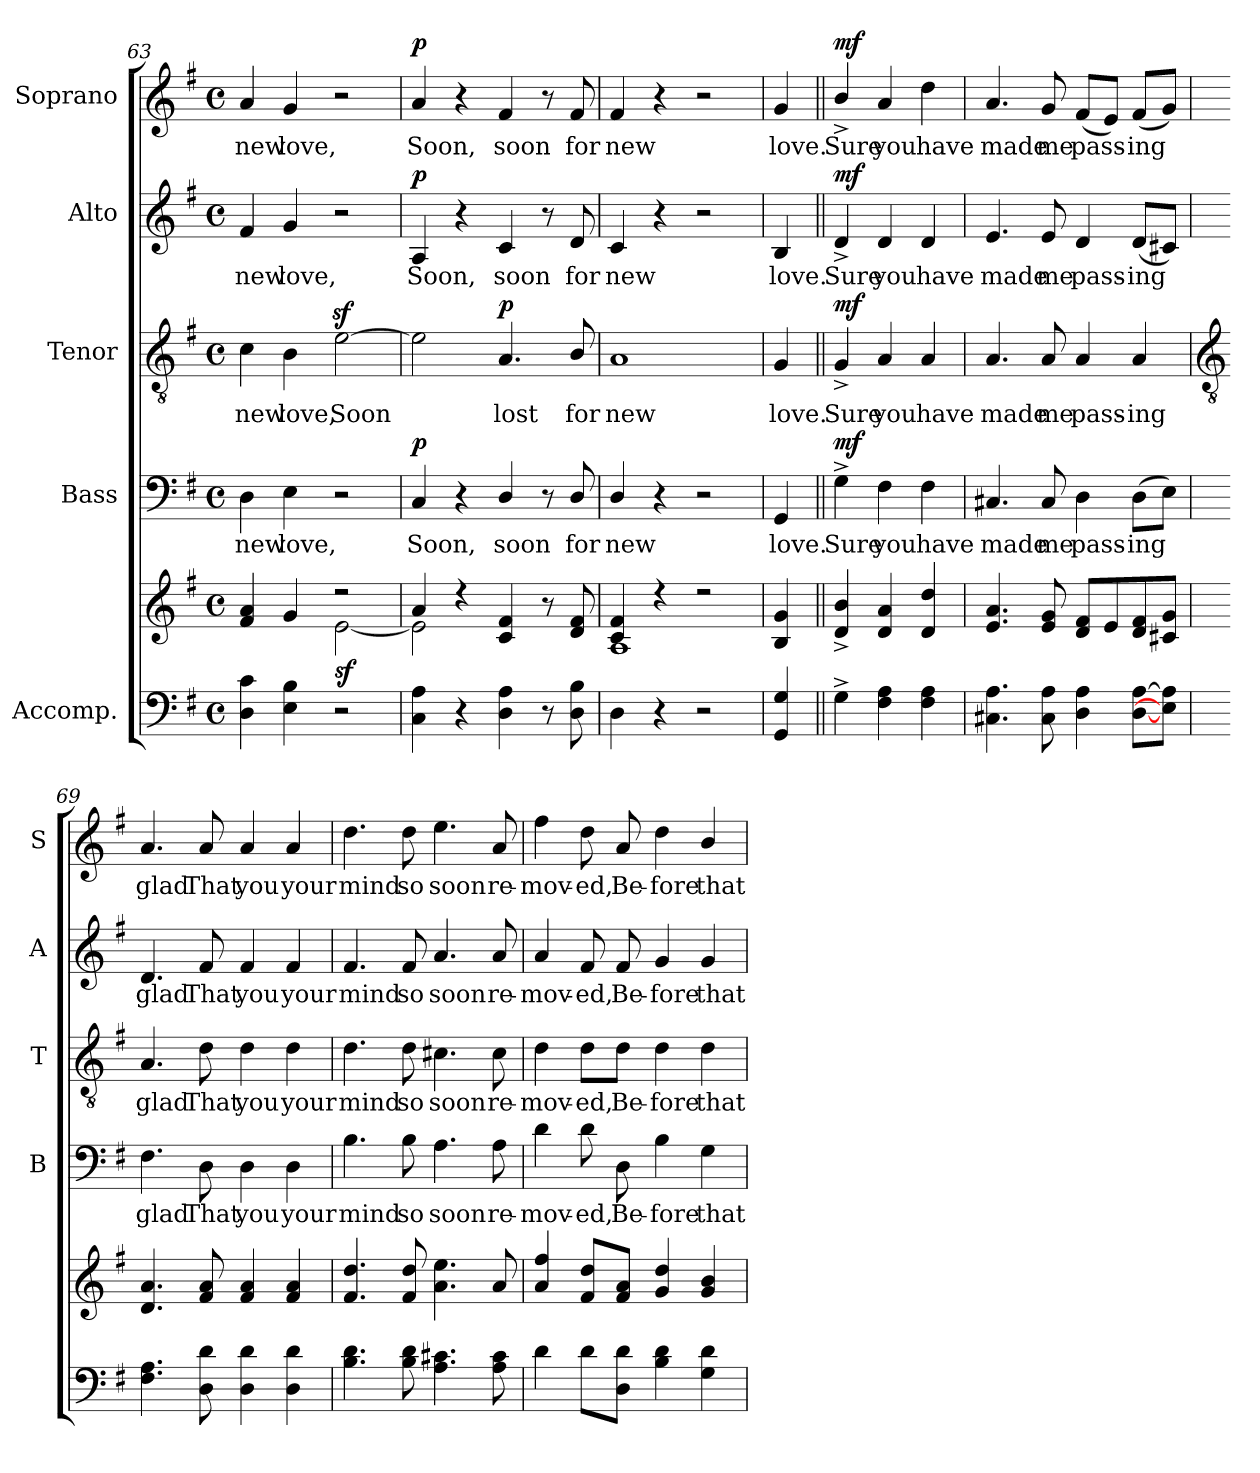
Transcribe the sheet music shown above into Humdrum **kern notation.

**kern	**kern	**dynam	**kern	**text	**dynam	**kern	**text	**dynam	**kern	**text	**dynam	**kern	**text	**dynam
*part5	*part5	*part5	*part4	*part4	*part4	*part3	*part3	*part3	*part2	*part2	*part2	*part1	*part1	*part1
*staff6	*staff5	*staff5/6	*staff4	*staff4	*staff4	*staff3	*staff3	*staff3	*staff2	*staff2	*staff2	*staff1	*staff1	*staff1
*I"Accomp.	*	*	*I"Bass	*	*	*I"Tenor	*	*	*I"Alto	*	*	*I"Soprano	*	*
*	*	*	*I'B	*	*	*I'T	*	*	*I'A	*	*	*I'S	*	*
!!LO:LB:g=z
*clefF4	*clefG2	*	*clefF4	*	*	*clefGv2	*	*	*clefG2	*	*	*clefG2	*	*
*k[f#]	*k[f#]	*	*k[f#]	*	*	*k[f#]	*	*	*k[f#]	*	*	*k[f#]	*	*
*G:	*G:	*	*G:	*	*	*G:	*	*	*G:	*	*	*G:	*	*
*M4/4	*M4/4	*	*M4/4	*	*	*M4/4	*	*	*M4/4	*	*	*M4/4	*	*
*met(c)	*met(c)	*	*met(c)	*	*	*met(c)	*	*	*met(c)	*	*	*met(c)	*	*
=63	=63	=63	=63	=63	=63	=63	=63	=63	=63	=63	=63	=63	=63	=63
*	*^	*	*	*	*	*	*	*	*	*	*	*	*	*
!	!	!	!	!	!LO:LY:b	!	!	!LO:LY:b	!	!	!LO:LY:b	!	!	!LO:LY:b	!
4D 4c	4f#/ 4a/	2ryy	.	4D	new	.	4c	new	.	4f#	new	.	4a	new	.
!	!	!	!	!	!LO:LY:b	!	!	!LO:LY:b	!	!	!LO:LY:b	!	!	!LO:LY:b	!
4E 4B	4g/	.	.	4E	love,	.	4B	love,	.	4g	love,	.	4g	love,	.
!	!	!	!LO:DY:b	!	!	!	!	!LO:LY:b	!	!	!	!	!	!	!
2r	2r	[2e\	sf	2r	.	.	[2ez<	Soon	.	2r	.	.	2r	.	.
=64	=64	=64	=64	=64	=64	=64	=64	=64	=64	=64	=64	=64	=64	=64	=64
!	!	!	!	!	!LO:LY:b	!LO:DY:b	!	!	!	!	!LO:LY:b	!LO:DY:b	!	!LO:LY:b	!LO:DY:b
4C 4A	4a/	2e\]	.	4C	Soon,	p	2e]	.	.	4A	Soon,	p	4a	Soon,	p
4r	4r	.	.	4r	.	.	.	.	.	4r	.	.	4r	.	.
!	!	!	!	!	!LO:LY:b	!	!	!LO:LY:b	!LO:DY:b	!	!LO:LY:b	!	!	!LO:LY:b	!
4D\ 4A\	4c/ 4f#/	2ryy	.	4D/	soon	.	4.A	lost	p	4c	soon	.	4f#	soon	.
8r	8r	.	.	8r	.	.	.	.	.	8r	.	.	8r	.	.
!	!	!	!	!	!LO:LY:b	!	!	!LO:LY:b	!	!	!LO:LY:b	!	!	!LO:LY:b	!
8D\ 8B\	8d/ 8f#/	.	.	8D/	for	.	8B/	for	.	8d	for	.	8f#	for	.
=65	=65	=65	=65	=65	=65	=65	=65	=65	=65	=65	=65	=65	=65	=65	=65
!	!	!	!	!	!LO:LY:b	!	!	!LO:LY:b	!	!	!LO:LY:b	!	!	!LO:LY:b	!
4D	4c/ 4f#/	1A\	.	4D/	new	.	1A	new	.	4c	new	.	4f#	new	.
4r	4r	.	.	4r	.	.	.	.	.	4r	.	.	4r	.	.
2r	2r	.	.	2r	.	.	.	.	.	2r	.	.	2r	.	.
=66	=66	=66	=66	=66	=66	=66	=66	=66	=66	=66	=66	=66	=66	=66	=66
!	!	!	!	!	!LO:LY:b	!	!	!LO:LY:b	!	!	!LO:LY:b	!	!	!LO:LY:b	!
4GG 4G	4B/ 4g/	4ryy	.	4GG	love.	.	4G	love.	.	4B	love.	.	4g	love.	.
=67||	=67||	=67||	=67||	=67||	=67||	=67||	=67||	=67||	=67||	=67||	=67||	=67||	=67||	=67||	=67||
!	!	!	!LO:DY:b=2	!	!LO:LY:b	!	!	!LO:LY:b	!	!	!LO:LY:b	!	!	!LO:LY:b	!
!	!	!	!LO:DY:n=1:b	!	!	!LO:DY:b	!	!	!LO:DY:b	!	!	!LO:DY:b	!	!	!LO:DY:b
4G^	4d/^ 4b/^	2.ryy	mf mf	4G^	Sure	mf	4G^	Sure	mf	4d^	Sure	mf	4b^/	Sure	mf
!	!	!	!	!	!LO:LY:b	!	!	!LO:LY:b	!	!	!LO:LY:b	!	!	!LO:LY:b	!
4F# 4A	4d/ 4a/	.	.	4F#	you	.	4A	you	.	4d	you	.	4a	you	.
!	!	!	!	!	!LO:LY:b	!	!	!LO:LY:b	!	!	!LO:LY:b	!	!	!LO:LY:b	!
4F# 4A	4d/ 4dd/	.	.	4F#	have	.	4A	have	.	4d	have	.	4dd	have	.
=68	=68	=68	=68	=68	=68	=68	=68	=68	=68	=68	=68	=68	=68	=68	=68
!	!	!	!	!	!LO:LY:b	!	!	!LO:LY:b	!	!	!LO:LY:b	!	!	!LO:LY:b	!
4.C#X 4.A	4.e/ 4.a/	1ryy	.	4.C#X	made	.	4.A	made	.	4.e	made	.	4.a	made	.
!	!	!	!	!	!LO:LY:b	!	!	!LO:LY:b	!	!	!LO:LY:b	!	!	!LO:LY:b	!
8C# 8A	8e/ 8g/	.	.	8C#	me	.	8A	me	.	8e	me	.	8g	me	.
!	!	!	!	!	!LO:LY:b	!	!	!LO:LY:b	!	!	!LO:LY:b	!	!	!LO:LY:b	!
4D 4A	8d/ 8f#/L	.	.	4D	pass-	.	4A	pass-	.	4d	pass-	.	(<8f#L	pass-	.
.	8e/	.	.	.	.	.	.	.	.	.	.	.	8eJ)	.	.
!	!	!	!	!	!LO:LY:b	!	!	!LO:LY:b	!	!	!LO:LY:b	!	!	!LO:LY:b	!
[8D [8AL	8d/ 8f#/	.	.	(>8DL	-ing	.	4A	-ing	.	(<8dL	-ing	.	(<8f#L	-ing	.
8E] 8A]J	8c#X/ 8g/J	.	.	8EJ)	.	.	.	.	.	8c#XJ)	.	.	8gJ)	.	.
!!LO:LB:g=z
=69	=69	=69	=69	=69	=69	=69	=69	=69	=69	=69	=69	=69	=69	=69	=69
*	*	*	*	*	*	*	*clefGv2	*	*	*	*	*	*	*	*
!	!	!	!	!	!LO:LY:b	!	!	!LO:LY:b	!	!	!LO:LY:b	!	!	!LO:LY:b	!
4.F# 4.A	4.d/ 4.a/	1ryy	.	4.F#	glad	.	4.A	glad	.	4.d	glad	.	4.a	glad	.
!	!	!	!	!	!LO:LY:b	!	!	!LO:LY:b	!	!	!LO:LY:b	!	!	!LO:LY:b	!
8D 8d	8f#/ 8a/	.	.	8D	That	.	8d	That	.	8f#	That	.	8a	That	.
!	!	!	!	!	!LO:LY:b	!	!	!LO:LY:b	!	!	!LO:LY:b	!	!	!LO:LY:b	!
4D 4d	4f#/ 4a/	.	.	4D	you	.	4d	you	.	4f#	you	.	4a	you	.
!	!	!	!	!	!LO:LY:b	!	!	!LO:LY:b	!	!	!LO:LY:b	!	!	!LO:LY:b	!
4D 4d	4f#/ 4a/	.	.	4D	your	.	4d	your	.	4f#	your	.	4a	your	.
=70	=70	=70	=70	=70	=70	=70	=70	=70	=70	=70	=70	=70	=70	=70	=70
!	!	!	!	!	!LO:LY:b	!	!	!LO:LY:b	!	!	!LO:LY:b	!	!	!LO:LY:b	!
4.B 4.d	4.f#/ 4.dd/	1ryy	.	4.B	mind	.	4.d	mind	.	4.f#	mind	.	4.dd	mind	.
!	!	!	!	!	!LO:LY:b	!	!	!LO:LY:b	!	!	!LO:LY:b	!	!	!LO:LY:b	!
8B 8d	8f#/ 8dd/	.	.	8B	so	.	8d	so	.	8f#	so	.	8dd	so	.
!	!	!	!	!	!LO:LY:b	!	!	!LO:LY:b	!	!	!LO:LY:b	!	!	!LO:LY:b	!
4.A 4.c#X	4.a\ 4.ee\	.	.	4.A	soon	.	4.c#X	soon	.	4.a	soon	.	4.ee	soon	.
!	!	!	!	!	!LO:LY:b	!	!	!LO:LY:b	!	!	!LO:LY:b	!	!	!LO:LY:b	!
8A 8c#	8a/	.	.	8A	re-	.	8c#	re-	.	8a	re-	.	8a	re-	.
=71	=71	=71	=71	=71	=71	=71	=71	=71	=71	=71	=71	=71	=71	=71	=71
!	!	!	!	!	!LO:LY:b	!	!	!LO:LY:b	!	!	!LO:LY:b	!	!	!LO:LY:b	!
4d	4a/ 4ff#/	1ryy	.	4d	-mov-	.	4d	-mov-	.	4a	-mov-	.	4ff#	-mov-	.
!	!	!	!	!	!LO:LY:b	!	!	!LO:LY:b	!	!	!LO:LY:b	!	!	!LO:LY:b	!
8dL	8f#/ 8dd/L	.	.	8d	-ed,	.	8d\L	-ed,	.	8f#	-ed,	.	8dd	-ed,	.
!	!	!	!	!	!LO:LY:b	!	!	!LO:LY:b	!	!	!LO:LY:b	!	!	!LO:LY:b	!
8D 8dJ	8f#/ 8a/J	.	.	8D	Be-	.	8d\J	Be-	.	8f#	Be-	.	8a	Be-	.
!	!	!	!	!	!LO:LY:b	!	!	!LO:LY:b	!	!	!LO:LY:b	!	!	!LO:LY:b	!
4B 4d	4g/ 4dd/	.	.	4B	-fore	.	4d	-fore	.	4g	-fore	.	4dd	-fore	.
!	!	!	!	!	!LO:LY:b	!	!	!LO:LY:b	!	!	!LO:LY:b	!	!	!LO:LY:b	!
4G 4d	4g/ 4b/	.	.	4G	that	.	4d	that	.	4g	that	.	4b/	that	.
*	*v	*v	*	*	*	*	*	*	*	*	*	*	*	*	*
=	=	=	=	=	=	=	=	=	=	=	=	=	=	=
*-	*-	*-	*-	*-	*-	*-	*-	*-	*-	*-	*-	*-	*-	*-
